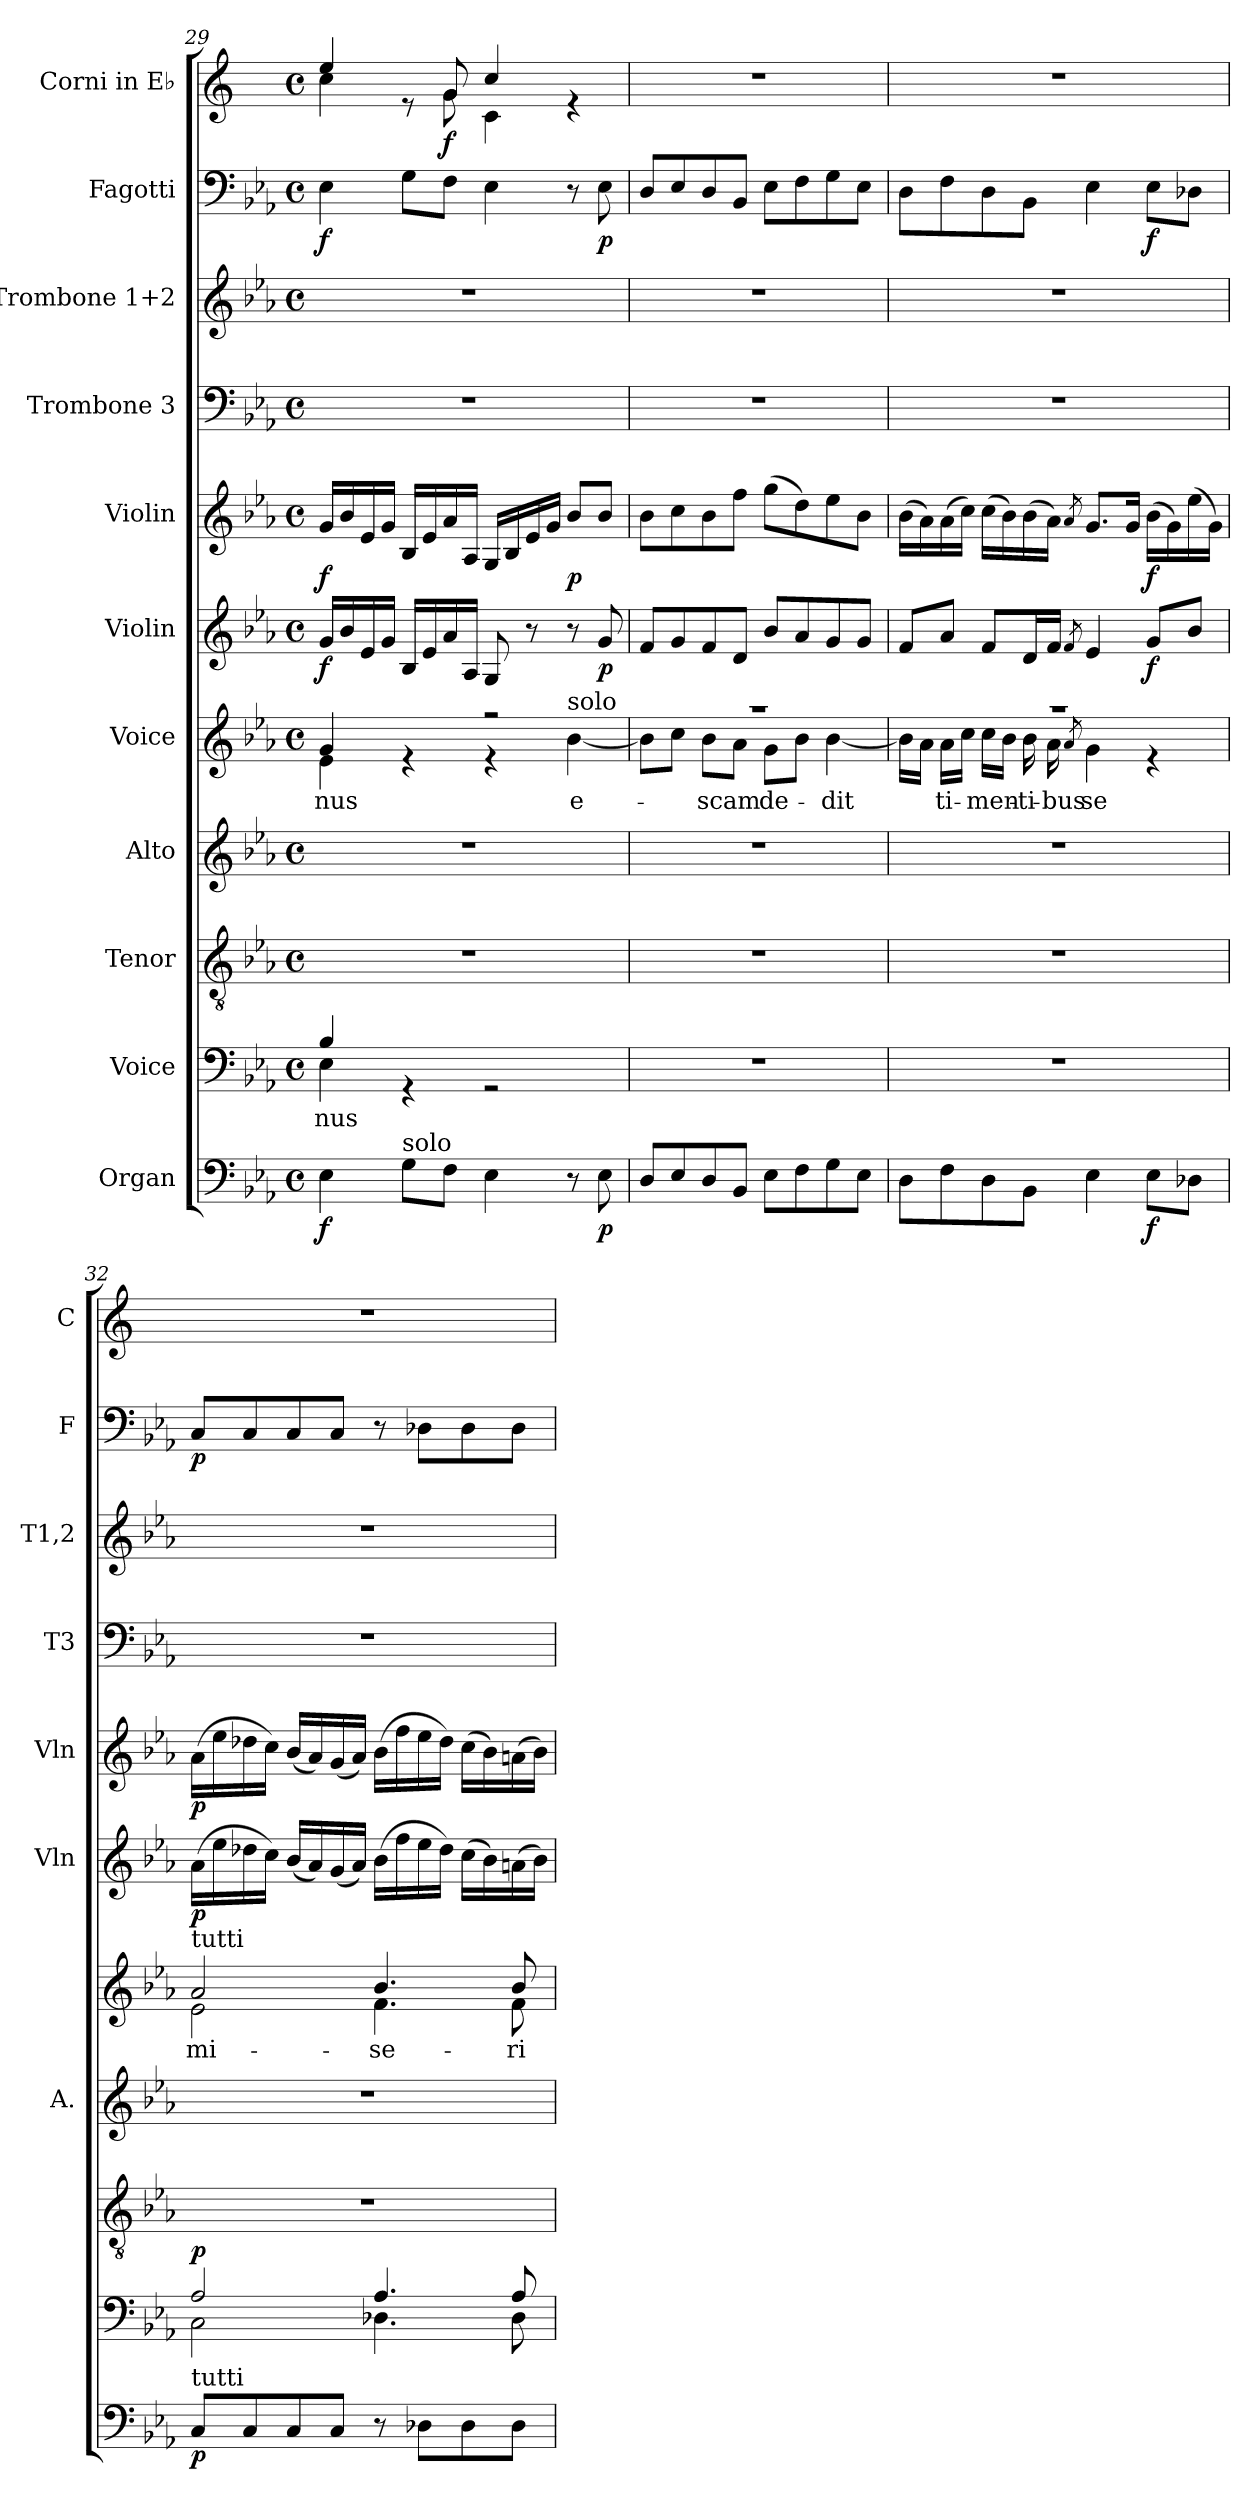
**kern	**dynam	**kern	**text	**dynam	**kern	**kern	**kern	**text	**kern	**dynam	**kern	**dynam	**kern	**kern	**kern	**dynam	**kern	**dynam
*part11	*part11	*part10	*part10	*part10	*part9	*part8	*part7	*part7	*part6	*part6	*part5	*part5	*part4	*part3	*part2	*part2	*part1	*part1
*staff11	*staff11	*staff10	*staff10	*staff10	*staff9	*staff8	*staff7	*staff7	*staff6	*staff6	*staff5	*staff5	*staff4	*staff3	*staff2	*staff2	*staff1	*staff1
*I"Organ	*	*I"Voice	*	*	*I"Tenor	*I"Alto	*I"Voice	*	*I"Violin	*	*I"Violin	*	*I"Trombone 3	*I"Trombone 1+2	*I"Fagotti	*	*I"Corni in E♭	*
*	*	*	*	*	*	*I'A.	*	*	*I'Vln	*	*I'Vln	*	*I'T3	*I'T1,2	*I'F	*	*I'C	*
*clefF4	*	*clefF4	*	*	*clefGv2	*clefG2	*clefG2	*	*clefG2	*	*clefG2	*	*clefF4	*clefG2	*clefF4	*	*clefG2	*
*	*	*	*	*	*	*	*	*	*	*	*	*	*	*	*	*	*ITrd5c9	*
*k[b-e-a-]	*	*k[b-e-a-]	*	*	*k[b-e-a-]	*k[b-e-a-]	*k[b-e-a-]	*	*k[b-e-a-]	*	*k[b-e-a-]	*	*k[b-e-a-]	*k[b-e-a-]	*k[b-e-a-]	*	*k[b-e-a-]	*
*M4/4	*	*M4/4	*	*	*M4/4	*M4/4	*M4/4	*	*M4/4	*	*M4/4	*	*M4/4	*M4/4	*M4/4	*	*M4/4	*
*met(c)	*	*met(c)	*	*	*met(c)	*met(c)	*met(c)	*	*met(c)	*	*met(c)	*	*met(c)	*met(c)	*met(c)	*	*met(c)	*
=29	=29	=29	=29	=29	=29	=29	=29	=29	=29	=29	=29	=29	=29	=29	=29	=29	=29	=29
!	!	!	!LO:LY:b	!	!	!	!	!	!	!	!	!	!	!	!	!	!	!
*	*	*^	*	*	*	*	*	*	*	*	*	*	*	*	*	*	*	*
!	!LO:DY:b	!	!	!LO:LY:b	!	!	!	!	!LO:LY:b	!	!LO:DY:b	!	!LO:DY:b	!	!	!	!LO:DY:b	!	!
*	*	*	*	*	*	*	*	*^	*	*	*	*	*	*	*	*	*	*^	*
4E-\	f	4B-/	4E-\	-nus	.	1r	1r	4g/	4e-\	-nus	16g/LL	f	16g/LL	f	1r	1r	4E-\	f	4g/	4e-\	.
.	.	.	.	.	.	.	.	.	.	.	16b-/	.	16b-/	.	.	.	.	.	.	.	.
.	.	.	.	.	.	.	.	.	.	.	16e-/	.	16e-/	.	.	.	.	.	.	.	.
.	.	.	.	.	.	.	.	.	.	.	16g/JJ	.	16g/JJ	.	.	.	.	.	.	.	.
!LO:TX:a:t=solo	!	!	!	!	!	!	!	!	!	!	!	!	!	!	!	!	!	!	!	!	!
8G\L	.	4rGG	2.ryy	.	.	.	.	4re	4ryy	.	16B-/LL	.	16B-/LL	.	.	.	8G\L	.	8re	8ryy	.
.	.	.	.	.	.	.	.	.	.	.	16e-/	.	16e-/	.	.	.	.	.	.	.	.
!	!	!	!	!	!	!	!	!	!	!	!	!	!	!	!	!	!	!	!	!	!LO:DY:b
8F\J	.	.	.	.	.	.	.	.	.	.	16a-/	.	16a-/	.	.	.	8F\J	.	8B-/	8B-\	f
.	.	.	.	.	.	.	.	.	.	.	16A-/JJ	.	16A-/JJ	.	.	.	.	.	.	.	.
4E-\	.	2rGG	.	.	.	.	.	2r	4r	.	8G/	.	16G/LL	.	.	.	4E-\	.	4e-/	4E-\	.
.	.	.	.	.	.	.	.	.	.	.	.	.	16B-/	.	.	.	.	.	.	.	.
.	.	.	.	.	.	.	.	.	.	.	8r	.	16e-/	.	.	.	.	.	.	.	.
.	.	.	.	.	.	.	.	.	.	.	.	.	16g/JJ	.	.	.	.	.	.	.	.
!	!	!	!	!	!	!	!	!	!LO:TX:a:t=solo	!	!	!	!	!	!	!	!	!	!	!	!
!	!	!	!	!	!	!	!	!	!	!LO:LY:b	!	!	!	!LO:DY:b	!	!	!	!	!	!	!
8r	.	.	.	.	.	.	.	.	[4b-\	e-	8r	.	8b-/L	p	.	.	8r	.	4re	4ryy	.
!	!LO:DY:b	!	!	!	!	!	!	!	!	!	!	!LO:DY:b	!	!	!	!	!	!LO:DY:b	!	!	!
8E-\	p	.	.	.	.	.	.	.	.	.	8g/	p	8b-/J	.	.	.	8E-\	p	.	.	.
*	*	*v	*v	*	*	*	*	*	*	*	*	*	*	*	*	*	*	*	*v	*v	*
!!LO:LB:g=z
=30	=30	=30	=30	=30	=30	=30	=30	=30	=30	=30	=30	=30	=30	=30	=30	=30	=30	=30	=30
8D/L	.	1r	.	.	1r	1r	1r	8b-\L]	.	8f/L	.	8b-\L	.	1r	1r	8D/L	.	1r	.
8E-/	.	.	.	.	.	.	.	8cc\J	.	8g/	.	8cc\	.	.	.	8E-/	.	.	.
!	!	!	!	!	!	!	!	!	!LO:LY:b	!	!	!	!	!	!	!	!	!	!
8D/	.	.	.	.	.	.	.	8b-\L	-scam	8f/	.	8b-\	.	.	.	8D/	.	.	.
8BB-/J	.	.	.	.	.	.	.	8a-\J	.	8d/J	.	8ff\J	.	.	.	8BB-/J	.	.	.
!	!	!	!	!	!	!	!	!	!LO:LY:b	!	!	!	!	!	!	!	!	!	!
8E-\L	.	.	.	.	.	.	.	8g\L	de-	8b-/L	.	(8gg\L	.	.	.	8E-\L	.	.	.
8F\	.	.	.	.	.	.	.	8b-\J	.	8a-/	.	8dd\)	.	.	.	8F\	.	.	.
!	!	!	!	!	!	!	!	!	!LO:LY:b	!	!	!	!	!	!	!	!	!	!
8G\	.	.	.	.	.	.	.	[4b-\	-dit	8g/	.	8ee-\	.	.	.	8G\	.	.	.
8E-\J	.	.	.	.	.	.	.	.	.	8g/J	.	8b-\J	.	.	.	8E-\J	.	.	.
=31	=31	=31	=31	=31	=31	=31	=31	=31	=31	=31	=31	=31	=31	=31	=31	=31	=31	=31	=31
8D\L	.	1r	.	.	1r	1r	1r	16b-\LL]	.	8f/L	.	(16b-\LL	.	1r	1r	8D\L	.	1r	.
.	.	.	.	.	.	.	.	16a-\JJ	.	.	.	16a-\)	.	.	.	.	.	.	.
!	!	!	!	!	!	!	!	!	!LO:LY:b	!	!	!	!	!	!	!	!	!	!
8F\	.	.	.	.	.	.	.	16a-\LL	-ti-	8a-/J	.	(16a-\	.	.	.	8F\	.	.	.
.	.	.	.	.	.	.	.	16cc\JJ	.	.	.	16cc\JJ)	.	.	.	.	.	.	.
!	!	!	!	!	!	!	!	!	!LO:LY:b	!	!	!	!	!	!	!	!	!	!
8D\	.	.	.	.	.	.	.	16cc\LL	-men-	8f/L	.	(16cc\LL	.	.	.	8D\	.	.	.
.	.	.	.	.	.	.	.	16b-\JJ	.	.	.	16b-\)	.	.	.	.	.	.	.
!	!	!	!	!	!	!	!	!	!LO:LY:b	!	!	!	!	!	!	!	!	!	!
8BB-\J	.	.	.	.	.	.	.	16b-\	-ti-	16d/L	.	(16b-\	.	.	.	8BB-\J	.	.	.
!	!	!	!	!	!	!	!	!	!LO:LY:b	!	!	!	!	!	!	!	!	!	!
.	.	.	.	.	.	.	.	16a-\	-bus	16f/JJ	.	16a-\JJ)	.	.	.	.	.	.	.
.	.	.	.	.	.	.	.	8qa-/	.	8qf/	.	8qa-/	.	.	.	.	.	.	.
!	!	!	!	!	!	!	!	!	!LO:LY:b	!	!	!	!	!	!	!	!	!	!
4E-\	.	.	.	.	.	.	.	4g\	se	4e-/	.	8.g/L	.	.	.	4E-\	.	.	.
.	.	.	.	.	.	.	.	.	.	.	.	16g/Jk	.	.	.	.	.	.	.
!	!LO:DY:b	!	!	!	!	!	!	!	!	!	!LO:DY:b	!	!LO:DY:b	!	!	!	!LO:DY:b	!	!
8E-\L	f	.	.	.	.	.	.	4r	.	8g/L	f	(16b-\LL	f	.	.	8E-\L	f	.	.
.	.	.	.	.	.	.	.	.	.	.	.	16g\)	.	.	.	.	.	.	.
8D-X\J	.	.	.	.	.	.	.	.	.	8b-/J	.	(16ee-\	.	.	.	8D-X\J	.	.	.
.	.	.	.	.	.	.	.	.	.	.	.	16g\JJ)	.	.	.	.	.	.	.
=32	=32	=32	=32	=32	=32	=32	=32	=32	=32	=32	=32	=32	=32	=32	=32	=32	=32	=32	=32
*	*	*^	*	*	*	*	*	*	*	*	*	*	*	*	*	*	*	*	*
!	!	!	!	!	!	!	!	!LO:TX:a:t=tutti	!	!	!	!	!	!	!	!	!	!	!	!
!LO:TX:a:t=tutti	!	!	!	!	!	!	!	!	!	!	!	!	!	!	!	!	!	!	!	!
!	!LO:DY:b	!	!	!	!LO:DY:b	!	!	!	!	!LO:LY:b	!	!LO:DY:b	!	!LO:DY:b	!	!	!	!LO:DY:b	!	!
8C/L	p	2A-/	2C\	.	p	1r	1r	2a-/	2e-\	mi-	(16a-\LL	p	(16a-\LL	p	1r	1r	8C/L	p	1r	.
.	.	.	.	.	.	.	.	.	.	.	16ee-\	.	16ee-\	.	.	.	.	.	.	.
8C/	.	.	.	.	.	.	.	.	.	.	16dd-X\	.	16dd-X\	.	.	.	8C/	.	.	.
.	.	.	.	.	.	.	.	.	.	.	16cc\JJ)	.	16cc\JJ)	.	.	.	.	.	.	.
8C/	.	.	.	.	.	.	.	.	.	.	(16b-/LL	.	(16b-/LL	.	.	.	8C/	.	.	.
.	.	.	.	.	.	.	.	.	.	.	16a-/)	.	16a-/)	.	.	.	.	.	.	.
8C/J	.	.	.	.	.	.	.	.	.	.	(16g/	.	(16g/	.	.	.	8C/J	.	.	.
.	.	.	.	.	.	.	.	.	.	.	16a-/JJ)	.	16a-/JJ)	.	.	.	.	.	.	.
!	!	!	!	!	!	!	!	!	!	!LO:LY:b	!	!	!	!	!	!	!	!	!	!
8r	.	4.A-/	4.D-X\	.	.	.	.	4.b-/	4.f\	-se-	(16b-\LL	.	(16b-\LL	.	.	.	8r	.	.	.
.	.	.	.	.	.	.	.	.	.	.	16ff\	.	16ff\	.	.	.	.	.	.	.
8D-X\L	.	.	.	.	.	.	.	.	.	.	16ee-\	.	16ee-\	.	.	.	8D-X\L	.	.	.
.	.	.	.	.	.	.	.	.	.	.	16dd-\JJ)	.	16dd-\JJ)	.	.	.	.	.	.	.
8D-\	.	.	.	.	.	.	.	.	.	.	(16cc\LL	.	(16cc\LL	.	.	.	8D-\	.	.	.
.	.	.	.	.	.	.	.	.	.	.	16b-\)	.	16b-\)	.	.	.	.	.	.	.
!	!	!	!	!	!	!	!	!	!	!LO:LY:b	!	!	!	!	!	!	!	!	!	!
8D-\J	.	8A-/	8D-\	.	.	.	.	8b-/	8f\	-ri-	(16an\	.	(16an\	.	.	.	8D-\J	.	.	.
.	.	.	.	.	.	.	.	.	.	.	16b-\JJ)	.	16b-\JJ)	.	.	.	.	.	.	.
*	*	*v	*v	*	*	*	*	*v	*v	*	*	*	*	*	*	*	*	*	*	*
=	=	=	=	=	=	=	=	=	=	=	=	=	=	=	=	=	=	=
*-	*-	*-	*-	*-	*-	*-	*-	*-	*-	*-	*-	*-	*-	*-	*-	*-	*-	*-
